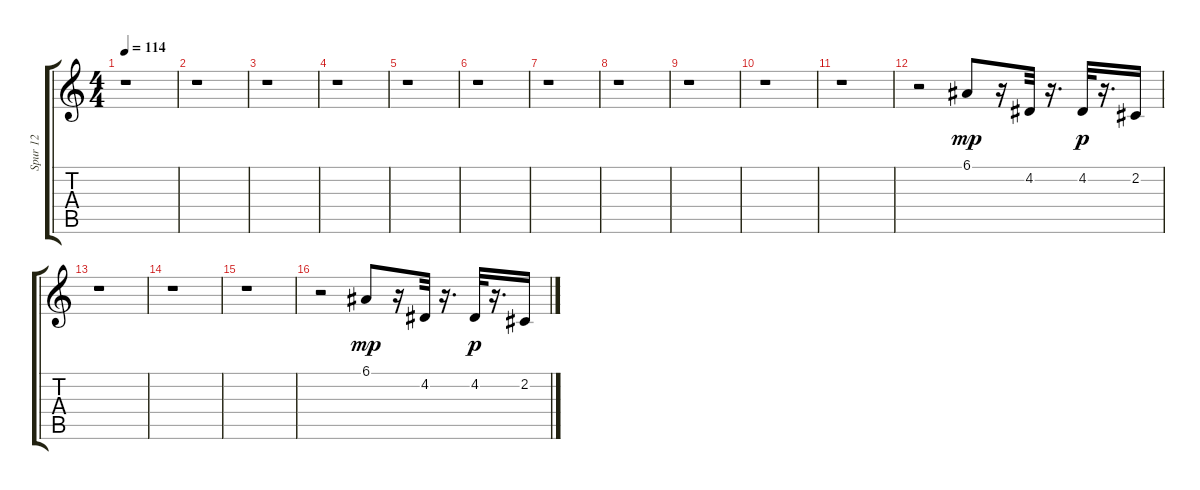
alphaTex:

\track ("Spur 12" "Spur 12") {instrument tuba}
\staff {score tabs}
\tuning (E4 B3 G3 D3 A2 E2) {hide}
\ts (4 4)
\tempo 114
\clef g2
\ks c
r.1{dy mp} |
r.1 |
r.1 |
r.1 |
r.1 |
r.1 |
r.1 |
r.1 |
r.1 |
r.1 |
r.1 |
r.2 6.1.8 r.16 4.2.32 r.16{d} 4.2.32{dy p} r.16{d} 2.2.16 |
r.1 |
r.1 |
r.1 |
r.2 6.1.8{dy mp} r.16 4.2.32 r.16{d} 4.2.32{dy p} r.16{d} 2.2.16
